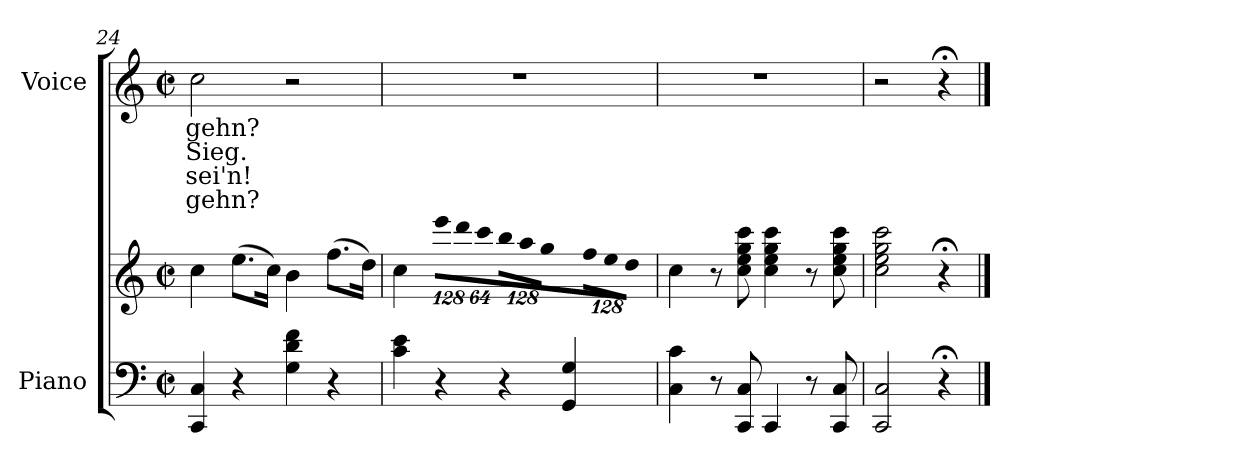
**kern	**kern	**kern	**text	**text	**text	**text
*part2	*part2	*part1	*part1	*part1	*part1	*part1
*staff3	*staff2	*staff1	*staff1	*staff1	*staff1	*staff1
*I"Piano	*	*I"Voice	*	*	*	*
*I'Pno.	*	*I'Voice	*	*	*	*
!!LO:LB:g=z
*clefF4	*clefG2	*clefG2	*	*	*	*
*k[]	*k[]	*k[]	*	*	*	*
*C:	*C:	*C:	*	*	*	*
*M2/2	*M2/2	*M2/2	*	*	*	*
*met(c|)	*met(c|)	*met(c|)	*	*	*	*
=24	=24	=24	=24	=24	=24	=24
!	!	!	!LO:LY:b:color=#000000	!LO:LY:b:color=#000000	!LO:LY:b:color=#000000	!LO:LY:b:color=#000000
4CCi/ 4Ci	4cci\	2cci\	gehn?	Sieg.	sei'n!	gehn?
4r	(8.eei\L	.	.	.	.	.
.	16cci\Jk)	.	.	.	.	.
4Gi\ 4di 4fi	4bi\	2r	.	.	.	.
4r	(8.ffi\L	.	.	.	.	.
.	16ddi\Jk)	.	.	.	.	.
=25	=25	=25	=25	=25	=25	=25
4ci\ 4ei	4cci\	1r	.	.	.	.
*	*Xbrackettup	*	*	*	*	*
!	!LO:N:vis=8	!	!	!	!	!
4r	1024%85eeei\L	.	.	.	.	.
!	!LO:N:vis=8	!	!	!	!	!
.	1024%85dddi\	.	.	.	.	.
!	!LO:N:vis=8	!	!	!	!	!
.	512%43ccci\J	.	.	.	.	.
!	!LO:N:vis=8	!	!	!	!	!
4r	1024%85bbi\L	.	.	.	.	.
!	!LO:N:vis=8	!	!	!	!	!
.	1024%85aai\	.	.	.	.	.
!	!LO:N:vis=8	!	!	!	!	!
.	512%43ggi\J	.	.	.	.	.
!	!LO:N:vis=8	!	!	!	!	!
4GGi/ 4Gi	1024%85ffi\L	.	.	.	.	.
!	!LO:N:vis=8	!	!	!	!	!
.	1024%85eei\	.	.	.	.	.
!	!LO:N:vis=8	!	!	!	!	!
.	512%43ddi\J	.	.	.	.	.
=26	=26	=26	=26	=26	=26	=26
4Ci\ 4ci	4cci\	1r	.	.	.	.
8r	8r	.	.	.	.	.
8CCi/ 8Ci	8cci\ 8eei 8ggi 8ccci	.	.	.	.	.
4CCi/	4cci\ 4eei 4ggi 4ccci	.	.	.	.	.
8r	8r	.	.	.	.	.
8CCi/ 8Ci	8cci\ 8eei 8ggi 8ccci	.	.	.	.	.
=27	=27	=27	=27	=27	=27	=27
2CCi/ 2Ci	2cci\ 2eei 2ggi 2ccci	2r	.	.	.	.
4r;	4r;	4r;	.	.	.	.
==	==	==	==	==	==	==
*-	*-	*-	*-	*-	*-	*-
